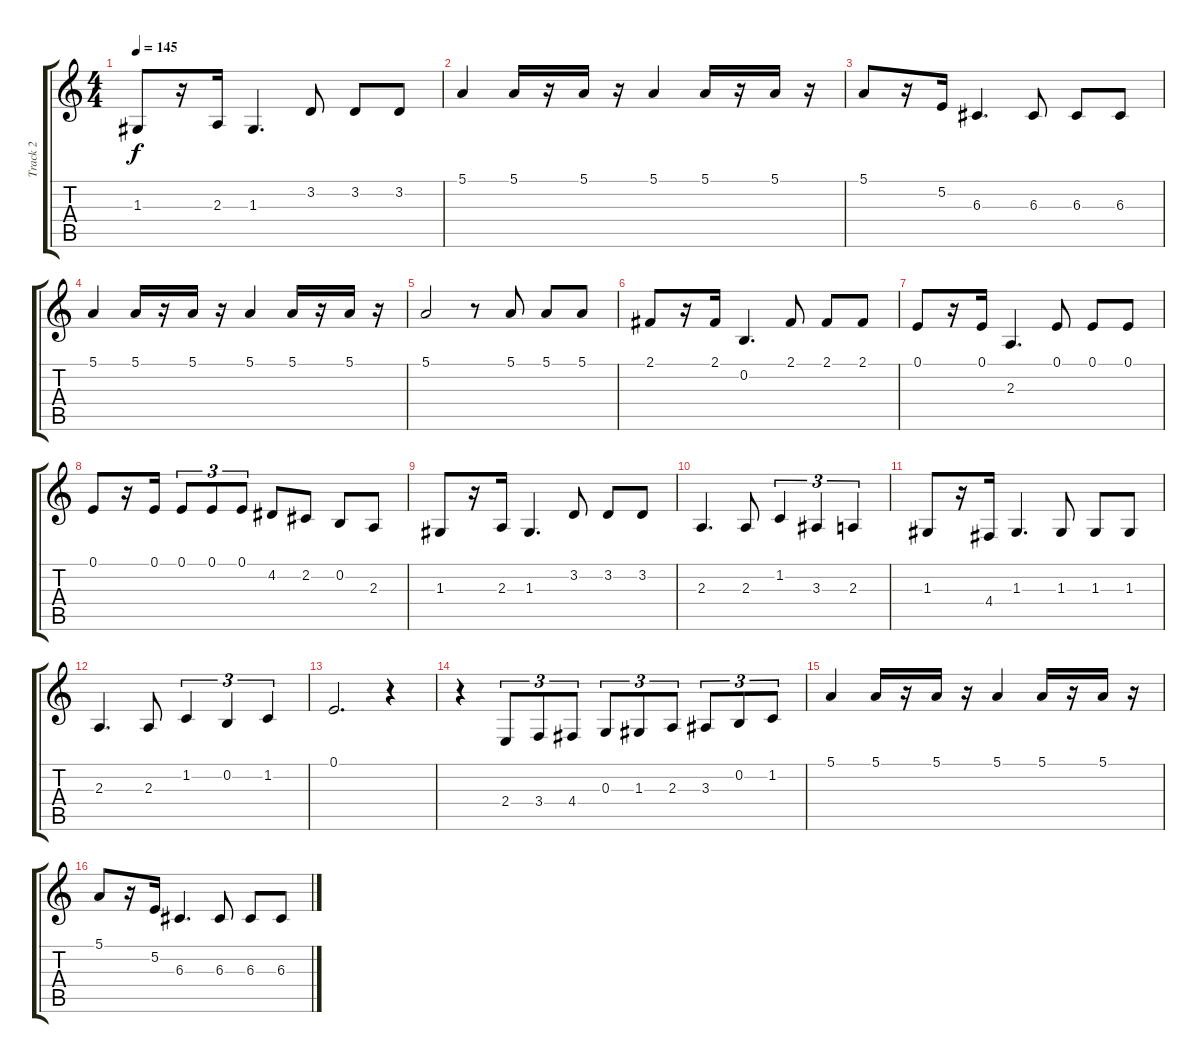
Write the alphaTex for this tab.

\track ("Track 2" "Track 2") {instrument clarinet}
\staff {score tabs}
\tuning (E4 B3 G3 D3 A2 E2) {hide}
\ts (4 4)
\tempo 145
\clef g2
\ks c
1.3.8{dy f} r.16 2.3.16 1.3.4{d} 3.2.8 3.2.8 3.2.8 |
5.1.4 5.1.16 r.16 5.1.16 r.16 5.1.4 5.1.16 r.16 5.1.16 r.16 |
5.1.8 r.16 5.2.16 6.3.4{d} 6.3.8 6.3.8 6.3.8 |
5.1.4 5.1.16 r.16 5.1.16 r.16 5.1.4 5.1.16 r.16 5.1.16 r.16 |
5.1.2 r.8 5.1.8 5.1.8 5.1.8 |
2.1.8 r.16 2.1.16 0.2.4{d} 2.1.8 2.1.8 2.1.8 |
0.1.8 r.16 0.1.16 2.3.4{d} 0.1.8 0.1.8 0.1.8 |
0.1.8 r.16 0.1.16 0.1.8{tu (3 2)} 0.1.8{tu (3 2)} 0.1.8{tu (3 2)} 4.2.8 2.2.8 0.2.8 2.3.8 |
1.3.8 r.16 2.3.16 1.3.4{d} 3.2.8 3.2.8 3.2.8 |
2.3.4{d} 2.3.8 1.2.4{tu (3 2)} 3.3.4{tu (3 2)} 2.3.4{tu (3 2)} |
1.3.8 r.16 4.4.16 1.3.4{d} 1.3.8 1.3.8 1.3.8 |
2.3.4{d} 2.3.8 1.2.4{tu (3 2)} 0.2.4{tu (3 2)} 1.2.4{tu (3 2)} |
0.1.2{d} r.4 |
r.4 2.4.8{tu (3 2)} 3.4.8{tu (3 2)} 4.4.8{tu (3 2)} 0.3.8{tu (3 2)} 1.3.8{tu (3 2)} 2.3.8{tu (3 2)} 3.3.8{tu (3 2)} 0.2.8{tu (3 2)} 1.2.8{tu (3 2)} |
5.1.4 5.1.16 r.16 5.1.16 r.16 5.1.4 5.1.16 r.16 5.1.16 r.16 |
5.1.8 r.16 5.2.16 6.3.4{d} 6.3.8 6.3.8 6.3.8
